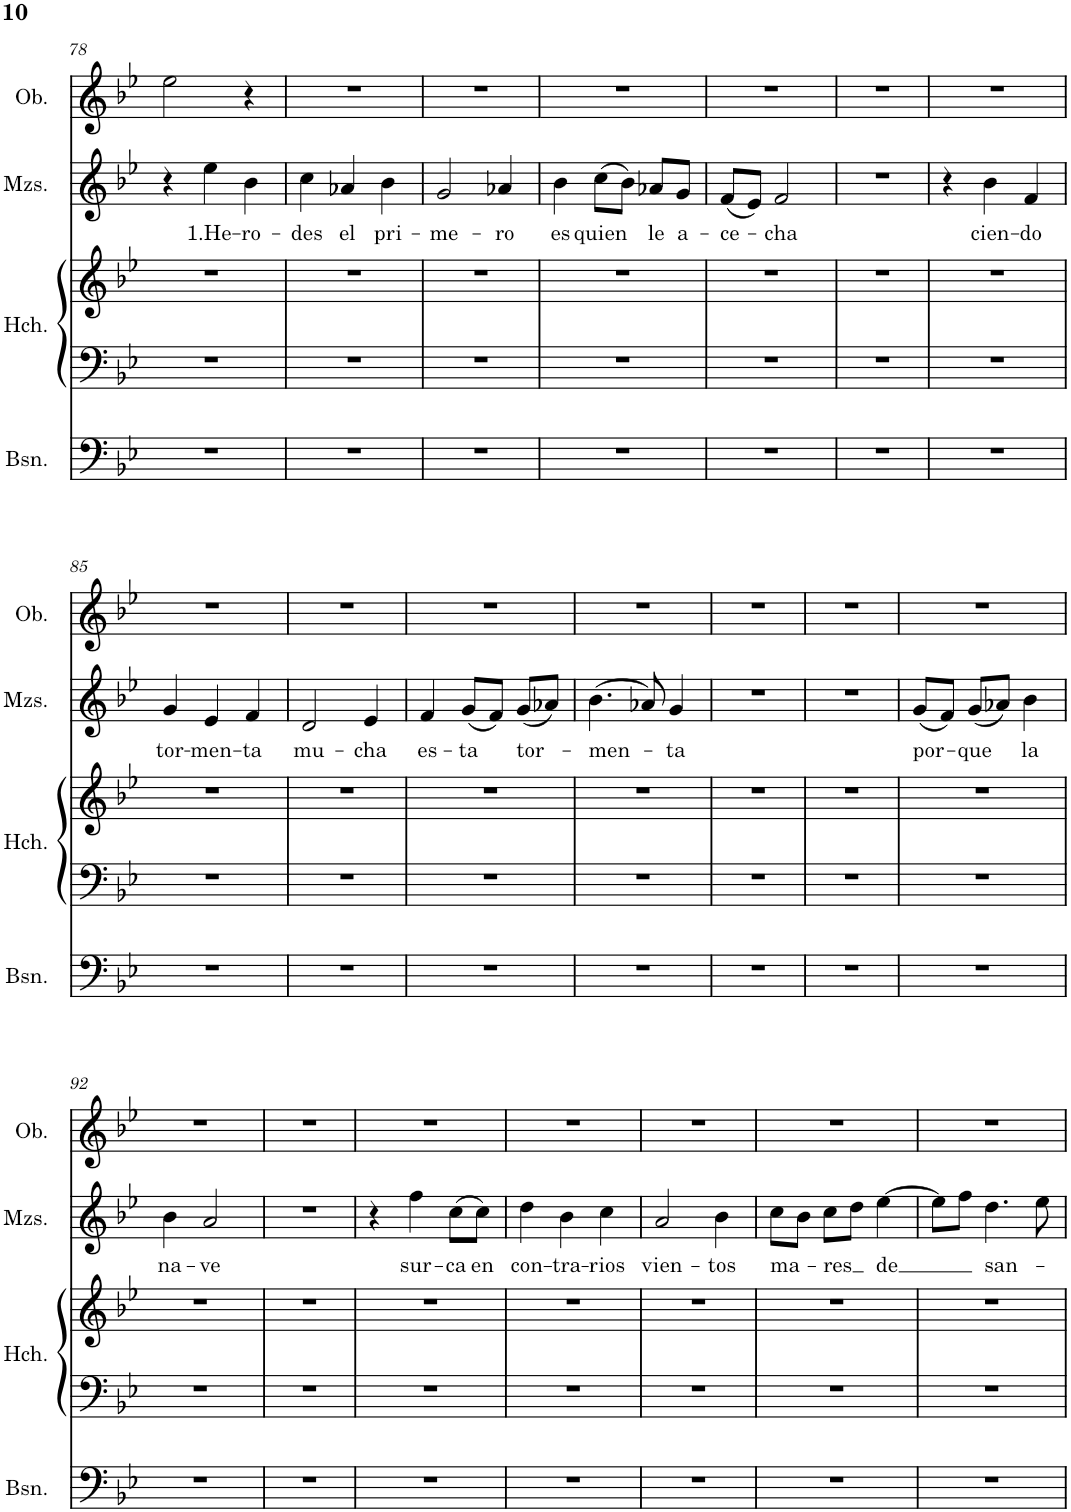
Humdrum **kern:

**kern	**kern	**kern	**kern	**text	**kern
*part4	*part3	*part3	*part2	*part2	*part1
*staff5	*staff4	*staff3	*staff2	*staff2	*staff1
*I"Bassoon	*I"Harpsichord	*	*I"Mezzo-soprano	*	*I"Oboe
*I'Bsn.	*I'Hch.	*	*I'Mzs.	*	*I'Ob.
!!LO:PB:g=z
*clefF4	*clefF4	*clefG2	*clefG2	*	*clefG2
*k[b-e-]	*k[b-e-]	*k[b-e-]	*k[b-e-]	*	*k[b-e-]
*M3/4	*M3/4	*M3/4	*M3/4	*	*M3/4
=78	=78	=78	=78	=78	=78
2.r	2.r	2.r	4r	.	2ee-\
!	!	!	!	!LO:LY:b	!
.	.	.	4ee-\	1.He-	.
!	!	!	!	!LO:LY:b	!
.	.	.	4b-\	-ro-	4r
=79	=79	=79	=79	=79	=79
!	!	!	!	!LO:LY:b	!
2.r	2.r	2.r	4cc\	-des	2.r
!	!	!	!	!LO:LY:b	!
.	.	.	4a-X/	el	.
!	!	!	!	!LO:LY:b	!
.	.	.	4b-\	pri-	.
=80	=80	=80	=80	=80	=80
!	!	!	!	!LO:LY:b	!
2.r	2.r	2.r	2g/	-me-	2.r
!	!	!	!	!LO:LY:b	!
.	.	.	4a-X/	-ro	.
=81	=81	=81	=81	=81	=81
!	!	!	!	!LO:LY:b	!
2.r	2.r	2.r	4b-\	es	2.r
!	!	!	!	!LO:LY:b	!
.	.	.	(8cc\L	quien	.
.	.	.	8b-\J)	.	.
!	!	!	!	!LO:LY:b	!
.	.	.	8a-X/L	le	.
!	!	!	!	!LO:LY:b	!
.	.	.	8g/J	a-	.
=82	=82	=82	=82	=82	=82
!	!	!	!	!LO:LY:b	!
2.r	2.r	2.r	(8f/L	-ce-	2.r
.	.	.	8e-/J)	.	.
!	!	!	!	!LO:LY:b	!
.	.	.	2f/	-cha	.
=83	=83	=83	=83	=83	=83
2.r	2.r	2.r	2.r	.	2.r
=84	=84	=84	=84	=84	=84
2.r	2.r	2.r	4r	.	2.r
!	!	!	!	!LO:LY:b	!
.	.	.	4b-\	cien-	.
!	!	!	!	!LO:LY:b	!
.	.	.	4f/	-do	.
!!LO:LB:g=z
=85	=85	=85	=85	=85	=85
!	!	!	!	!LO:LY:b	!
2.r	2.r	2.r	4g/	tor-	2.r
!	!	!	!	!LO:LY:b	!
.	.	.	4e-/	-men-	.
!	!	!	!	!LO:LY:b	!
.	.	.	4f/	-ta	.
=86	=86	=86	=86	=86	=86
!	!	!	!	!LO:LY:b	!
2.r	2.r	2.r	2d/	mu-	2.r
!	!	!	!	!LO:LY:b	!
.	.	.	4e-/	-cha	.
=87	=87	=87	=87	=87	=87
!	!	!	!	!LO:LY:b	!
2.r	2.r	2.r	4f/	es-	2.r
!	!	!	!	!LO:LY:b	!
.	.	.	(8g/L	-ta	.
.	.	.	8f/J)	.	.
!	!	!	!	!LO:LY:b	!
.	.	.	(8g/L	tor-	.
.	.	.	8a-X/J)	.	.
=88	=88	=88	=88	=88	=88
!	!	!	!	!LO:LY:b	!
2.r	2.r	2.r	(4.b-\	-men-	2.r
.	.	.	8a-X/)	.	.
!	!	!	!	!LO:LY:b	!
.	.	.	4g/	-ta	.
=89	=89	=89	=89	=89	=89
2.r	2.r	2.r	2.r	.	2.r
=90	=90	=90	=90	=90	=90
2.r	2.r	2.r	2.r	.	2.r
=91	=91	=91	=91	=91	=91
!	!	!	!	!LO:LY:b	!
2.r	2.r	2.r	(8g/L	por-	2.r
.	.	.	8f/J)	.	.
!	!	!	!	!LO:LY:b	!
.	.	.	(8g/L	-que	.
.	.	.	8a-X/J)	.	.
!	!	!	!	!LO:LY:b	!
.	.	.	4b-\	la	.
!!LO:LB:g=z
=92	=92	=92	=92	=92	=92
!	!	!	!	!LO:LY:b	!
2.r	2.r	2.r	4b-\	na-	2.r
!	!	!	!	!LO:LY:b	!
.	.	.	2a/	-ve	.
=93	=93	=93	=93	=93	=93
2.r	2.r	2.r	2.r	.	2.r
=94	=94	=94	=94	=94	=94
2.r	2.r	2.r	4r	.	2.r
!	!	!	!	!LO:LY:b	!
.	.	.	4ff\	sur-	.
!	!	!	!	!LO:LY:b	!
.	.	.	(8cc\L	-ca	.
!	!	!	!	!LO:LY:b	!
.	.	.	8cc\J)	en	.
=95	=95	=95	=95	=95	=95
!	!	!	!	!LO:LY:b	!
2.r	2.r	2.r	4dd\	con-	2.r
!	!	!	!	!LO:LY:b	!
.	.	.	4b-\	-tra-	.
!	!	!	!	!LO:LY:b	!
.	.	.	4cc\	-rios	.
=96	=96	=96	=96	=96	=96
!	!	!	!	!LO:LY:b	!
2.r	2.r	2.r	2a/	vien-	2.r
!	!	!	!	!LO:LY:b	!
.	.	.	4b-\	-tos	.
=97	=97	=97	=97	=97	=97
!	!	!	!	!LO:LY:b	!
2.r	2.r	2.r	8cc\L	ma-	2.r
.	.	.	8b-\J	.	.
!	!	!	!	!LO:LY:b	!
.	.	.	8cc\L	-res	.
.	.	.	8dd\J	.	.
!	!	!	!	!LO:LY:b	!
.	.	.	[4ee-\	de	.
=98	=98	=98	=98	=98	=98
2.r	2.r	2.r	8ee-\L]	.	2.r
.	.	.	8ff\J	.	.
!	!	!	!	!LO:LY:b	!
.	.	.	4.dd\	san-	.
.	.	.	8ee-\	.	.
=	=	=	=	=	=
*-	*-	*-	*-	*-	*-
